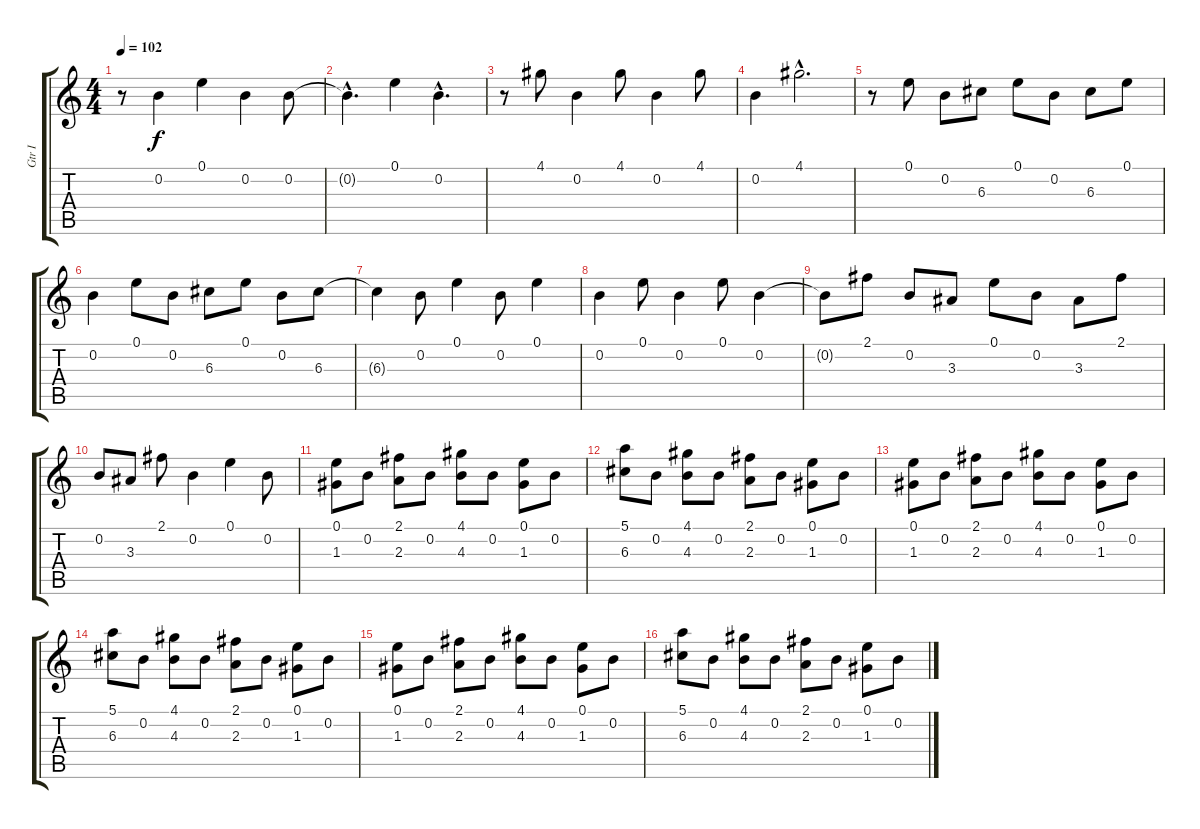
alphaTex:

\track ("Gtr I" "Gtr I") {instrument acousticguitarsteel}
\staff {score tabs}
\tuning (E4 B3 G3 D3 A2 E2) {hide}
\ts (4 4)
\tempo 102
\clef g2
\ks c
r.8{dy f} 0.2.4 0.1.4 0.2.4 0.2.8 |
0.2{hac t}.4{d} 0.1.4 0.2{hac}.4{d} |
r.8 4.1.8 0.2.4 4.1.8 0.2.4 4.1.8 |
0.2.4 4.1{hac}.2{d} |
r.8 0.1.8 0.2.8 6.3.8 0.1.8 0.2.8 6.3.8 0.1.8 |
0.2.4 0.1.8 0.2.8 6.3.8 0.1.8 0.2.8 6.3.8 |
6.3{t}.4 0.2.8 0.1.4 0.2.8 0.1.4 |
0.2.4 0.1.8 0.2.4 0.1.8 0.2.4 |
0.2{t}.8 2.1.8 0.2.8 3.3.8 0.1.8 0.2.8 3.3.8 2.1.8 |
0.2.8 3.3.8 2.1.8 0.2.4 0.1.4 0.2.8 |
(0.1 1.3).8 0.2.8 (2.1 2.3).8 0.2.8 (4.1 4.3).8 0.2.8 (0.1 1.3).8 0.2.8 |
(5.1 6.3).8 0.2.8 (4.1 4.3).8 0.2.8 (2.1 2.3).8 0.2.8 (0.1 1.3).8 0.2.8 |
(0.1 1.3).8 0.2.8 (2.1 2.3).8 0.2.8 (4.1 4.3).8 0.2.8 (0.1 1.3).8 0.2.8 |
(5.1 6.3).8 0.2.8 (4.1 4.3).8 0.2.8 (2.1 2.3).8 0.2.8 (0.1 1.3).8 0.2.8 |
(0.1 1.3).8 0.2.8 (2.1 2.3).8 0.2.8 (4.1 4.3).8 0.2.8 (0.1 1.3).8 0.2.8 |
(5.1 6.3).8 0.2.8 (4.1 4.3).8 0.2.8 (2.1 2.3).8 0.2.8 (0.1 1.3).8 0.2.8
